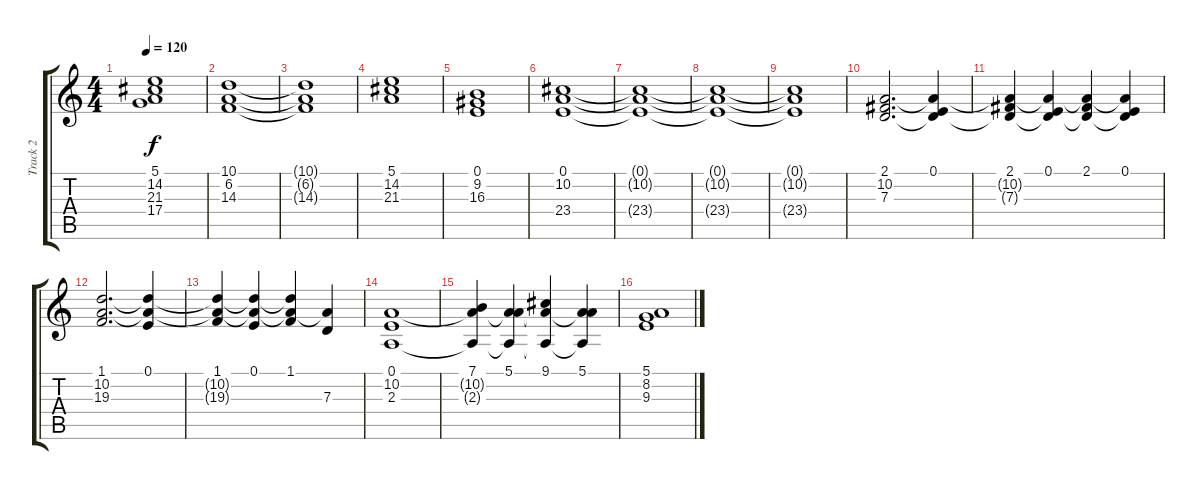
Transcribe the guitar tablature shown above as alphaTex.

\track ("Track 2" "Track 2") {instrument stringensemble1}
\staff {score tabs}
\tuning (E4 B3 G3 D3 A2 E2) {hide}
\ts (4 4)
\tempo 120
\clef g2
\ks c
(5.1{t} 14.2{t} 21.3{t} 17.4).1{dy f} |
(10.1 6.2 14.3).1 |
(10.1{t} 6.2{t} 14.3{t}).1 |
(5.1 14.2 21.3).1 |
(0.1 9.2 16.3).1 |
(0.1 10.2 23.4).1 |
(0.1{t} 10.2{t} 23.4{t}).1 |
(0.1{t} 10.2{t} 23.4{t}).1 |
(0.1{t} 10.2{t} 23.4{t}).1 |
(2.1 10.2 7.3).2{d} (0.1 10.2{t} 7.3{t}).4 |
(2.1 10.2{t} 7.3{t}).4 (0.1 10.2{t} 7.3{t}).4 (2.1 10.2{t} 7.3{t}).4 (0.1 10.2{t} 7.3{t}).4 |
(1.1 10.2 19.3).2{d} (0.1 10.2{t} 19.3{t}).4 |
(1.1 10.2{t} 19.3{t}).4 (0.1 10.2{t} 19.3{t}).4 (1.1 10.2{t} 19.3{t}).4 (10.2{t} 7.3).4 |
(0.1 10.2 2.3).1 |
(7.1 10.2{t} 2.3{t}).4 (5.1 10.2{t} 2.3{t}).4 (9.1 10.2{t} 2.3{t}).4 (5.1 10.2{t} 2.3{t}).4 |
(5.1 8.2 9.3).1
